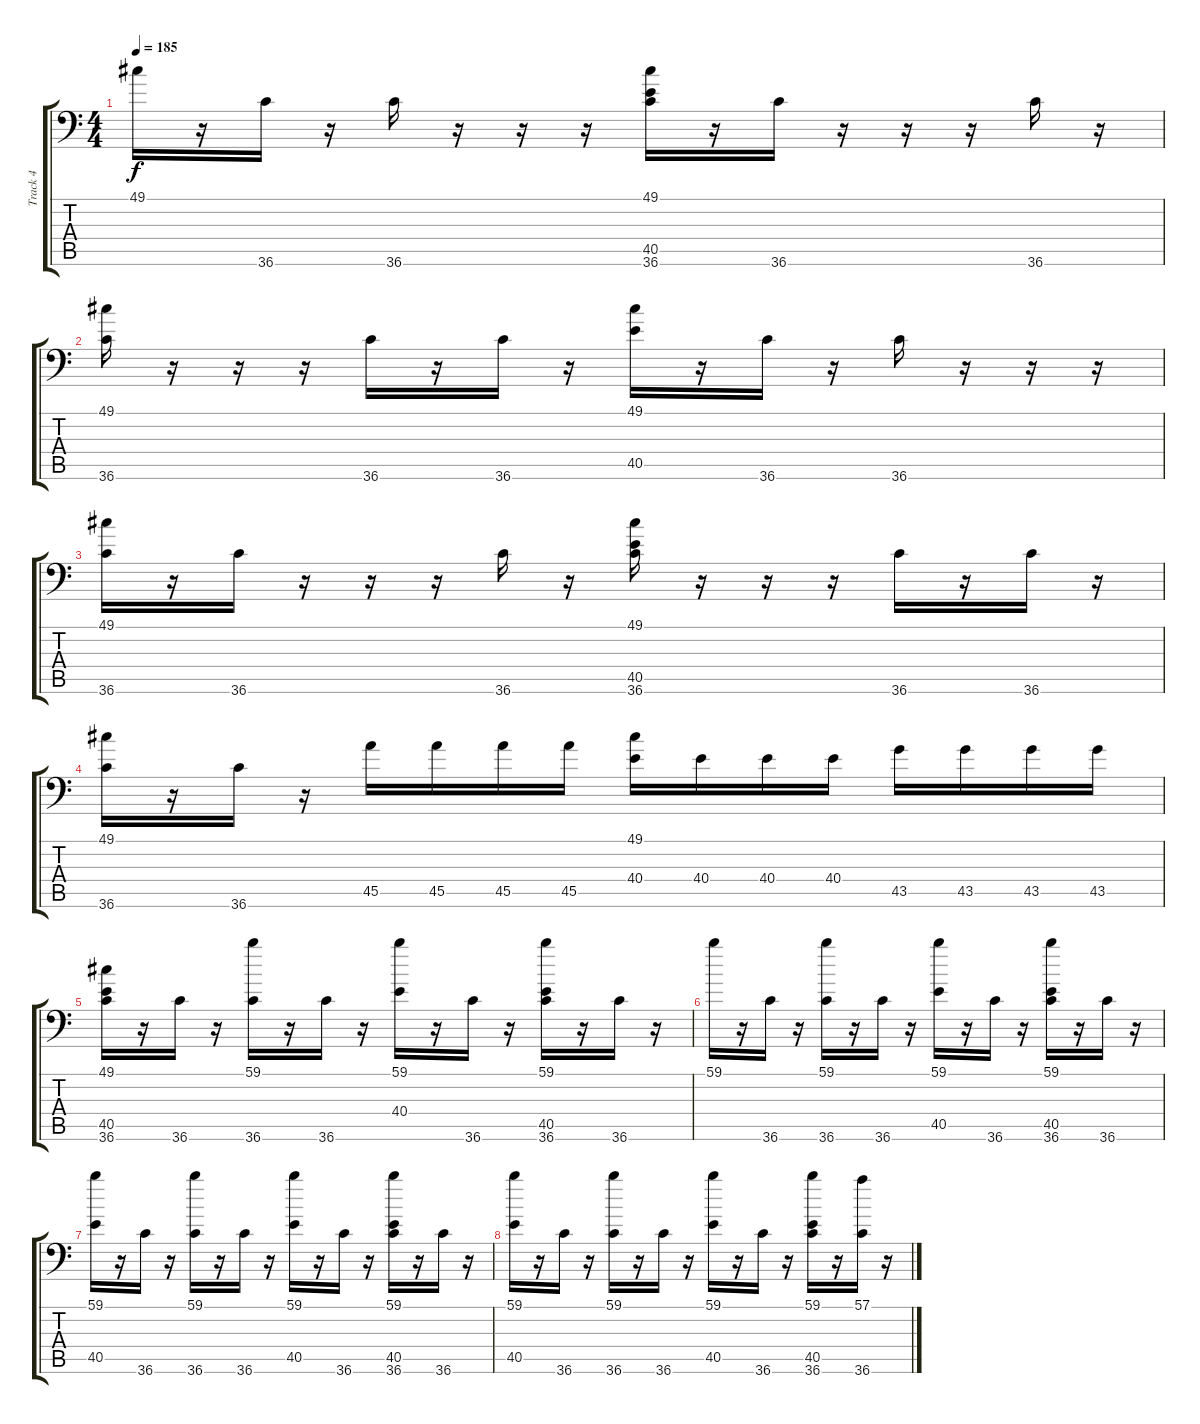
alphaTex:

\track ("Track 4" "Track 4") {instrument acousticgrandpiano}
\staff {score tabs}
\tuning (C-1 C-1 C-1 C-1 C-1 C-1) {hide}
\ts (4 4)
\tempo 185
\clef f4
\ks c
49.1.16{dy f} r.16 36.6.16 r.16 36.6.16 r.16 r.16 r.16 (49.1 40.5 36.6).16 r.16 36.6.16 r.16 r.16 r.16 36.6.16 r.16 |
(49.1 36.6).16 r.16 r.16 r.16 36.6.16 r.16 36.6.16 r.16 (49.1 40.5).16 r.16 36.6.16 r.16 36.6.16 r.16 r.16 r.16 |
(49.1 36.6).16 r.16 36.6.16 r.16 r.16 r.16 36.6.16 r.16 (49.1 40.5 36.6).16 r.16 r.16 r.16 36.6.16 r.16 36.6.16 r.16 |
(49.1 36.6).16 r.16 36.6.16 r.16 45.5.16 45.5.16 45.5.16 45.5.16 (49.1 40.4).16 40.4.16 40.4.16 40.4.16 43.5.16 43.5.16 43.5.16 43.5.16 |
(49.1 40.5 36.6).16 r.16 36.6.16 r.16 (59.1 36.6).16 r.16 36.6.16 r.16 (59.1 40.4).16 r.16 36.6.16 r.16 (59.1 40.5 36.6).16 r.16 36.6.16 r.16 |
59.1.16 r.16 36.6.16 r.16 (59.1 36.6).16 r.16 36.6.16 r.16 (59.1 40.5).16 r.16 36.6.16 r.16 (59.1 40.5 36.6).16 r.16 36.6.16 r.16 |
(59.1 40.5).16 r.16 36.6.16 r.16 (59.1 36.6).16 r.16 36.6.16 r.16 (59.1 40.5).16 r.16 36.6.16 r.16 (59.1 40.5 36.6).16 r.16 36.6.16 r.16 |
(59.1 40.5).16 r.16 36.6.16 r.16 (59.1 36.6).16 r.16 36.6.16 r.16 (59.1 40.5).16 r.16 36.6.16 r.16 (59.1 40.5 36.6).16 r.16 (57.1 36.6).16 r.16
